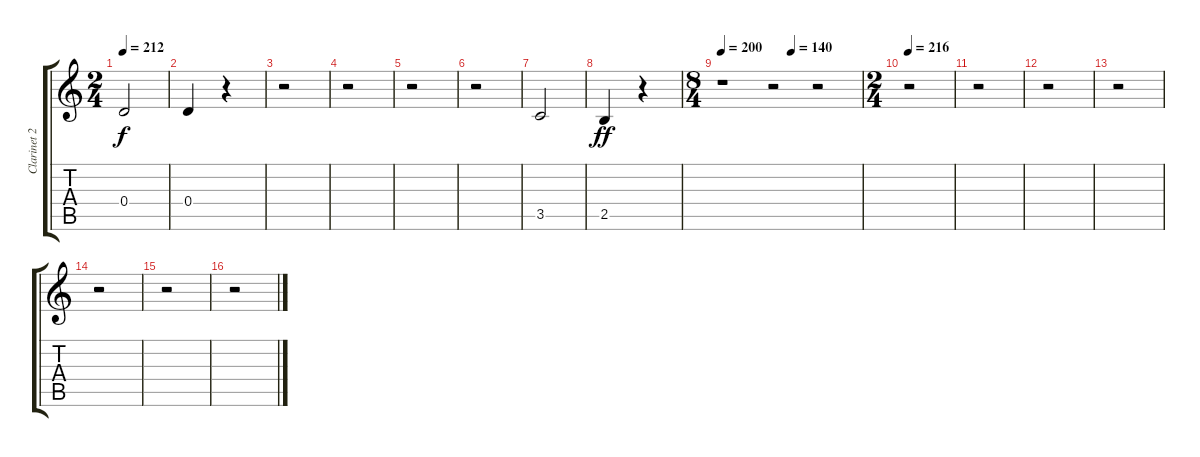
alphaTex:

\track ("Clarinet 2" "Clarinet 2") {instrument acousticguitarnylon}
\staff {score tabs}
\tuning (E4 B3 G3 D3 A2 E2) {hide}
\ts (2 4)
\tempo 212
\clef g2
\ks c
0.4{t}.2{dy f} |
0.4.4 r.4 |
r.2 |
r.2 |
r.2 |
r.2 |
3.5.2 |
2.5.4{dy ff} r.4 |
\ts (8 4)
\tempo 200
\tempo (140 0.5)
r.1 r.2 r.2 |
\ts (2 4)
\tempo 216
r.2 |
r.2 |
r.2 |
r.2 |
r.2 |
r.2 |
r.2
